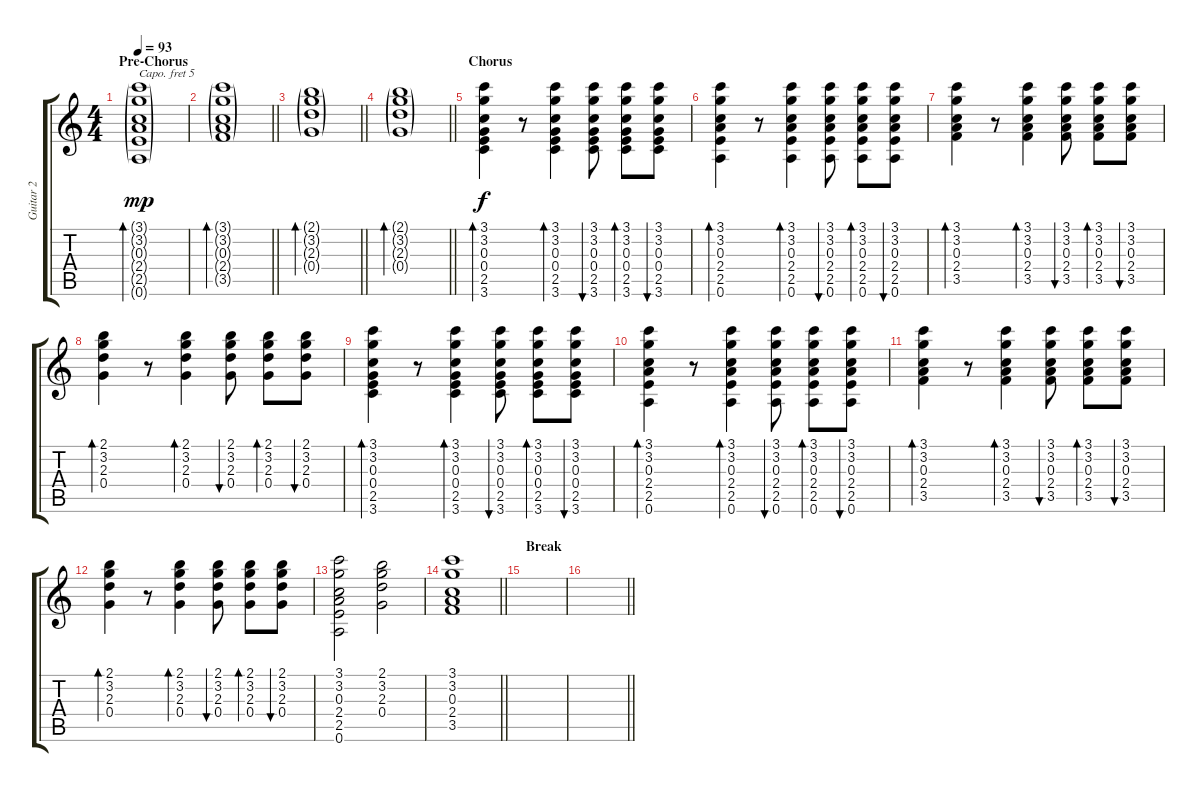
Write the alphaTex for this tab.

\track ("Guitar 2" "Guitar 2") {instrument acousticguitarnylon}
\staff {score tabs}
\capo 5
\tuning (E4 B3 G3 D3 A2 E2) {hide}
\ts (4 4)
\section ("" "Pre-Chorus")
\tempo 93
\clef g2
\ks c
(3.1{g} 3.2{g} 0.3{g} 2.4{g} 2.5{g} 0.6{g}).1{bd 60 dy mp} |
\barLineRight lightlight
(3.1{g} 3.2{g} 0.3{g} 2.4{g} 3.5{g}).1{bd 60} |
\barLineRight lightlight
(2.1{g} 3.2{g} 2.3{g} 0.4{g}).1{bd 60} |
\barLineRight lightlight
(2.1{g} 3.2{g} 2.3{g} 0.4{g}).1{bd 60} |
\section ("" "Chorus")
(3.1 3.2 0.3 0.4 2.5 3.6).4{bd 30 dy f} r.8 (3.1 3.2 0.3 0.4 2.5 3.6).4{bd 30} (3.1 3.2 0.3 0.4 2.5 3.6).8{bu 30} (3.1 3.2 0.3 0.4 2.5 3.6).8{bd 30} (3.1 3.2 0.3 0.4 2.5 3.6).8{bu 30} |
(3.1 3.2 0.3 2.4 2.5 0.6).4{bd 30} r.8 (3.1 3.2 0.3 2.4 2.5 0.6).4{bd 30} (3.1 3.2 0.3 2.4 2.5 0.6).8{bu 30} (3.1 3.2 0.3 2.4 2.5 0.6).8{bd 30} (3.1 3.2 0.3 2.4 2.5 0.6).8{bu 30} |
(3.1 3.2 0.3 2.4 3.5).4{bd 30} r.8 (3.1 3.2 0.3 2.4 3.5).4{bd 30} (3.1 3.2 0.3 2.4 3.5).8{bu 30} (3.1 3.2 0.3 2.4 3.5).8{bd 30} (3.1 3.2 0.3 2.4 3.5).8{bu 30} |
(2.1 3.2 2.3 0.4).4{bd 30} r.8 (2.1 3.2 2.3 0.4).4{bd 30} (2.1 3.2 2.3 0.4).8{bu 30} (2.1 3.2 2.3 0.4).8{bd 30} (2.1 3.2 2.3 0.4).8{bu 30} |
(3.1 3.2 0.3 0.4 2.5 3.6).4{bd 30} r.8 (3.1 3.2 0.3 0.4 2.5 3.6).4{bd 30} (3.1 3.2 0.3 0.4 2.5 3.6).8{bu 30} (3.1 3.2 0.3 0.4 2.5 3.6).8{bd 30} (3.1 3.2 0.3 0.4 2.5 3.6).8{bu 30} |
(3.1 3.2 0.3 2.4 2.5 0.6).4{bd 30} r.8 (3.1 3.2 0.3 2.4 2.5 0.6).4{bd 30} (3.1 3.2 0.3 2.4 2.5 0.6).8{bu 30} (3.1 3.2 0.3 2.4 2.5 0.6).8{bd 30} (3.1 3.2 0.3 2.4 2.5 0.6).8{bu 30} |
(3.1 3.2 0.3 2.4 3.5).4{bd 30} r.8 (3.1 3.2 0.3 2.4 3.5).4{bd 30} (3.1 3.2 0.3 2.4 3.5).8{bu 30} (3.1 3.2 0.3 2.4 3.5).8{bd 30} (3.1 3.2 0.3 2.4 3.5).8{bu 30} |
(2.1 3.2 2.3 0.4).4{bd 30} r.8 (2.1 3.2 2.3 0.4).4{bd 30} (2.1 3.2 2.3 0.4).8{bu 30} (2.1 3.2 2.3 0.4).8{bd 30} (2.1 3.2 2.3 0.4).8{bu 30} |
(3.1 3.2 0.3 2.4 2.5 0.6).2 (2.1 3.2 2.3 0.4).2 |
\barLineRight lightlight
(3.1 3.2 0.3 2.4 3.5).1 |
\section ("" "Break")
|
\barLineRight lightlight
